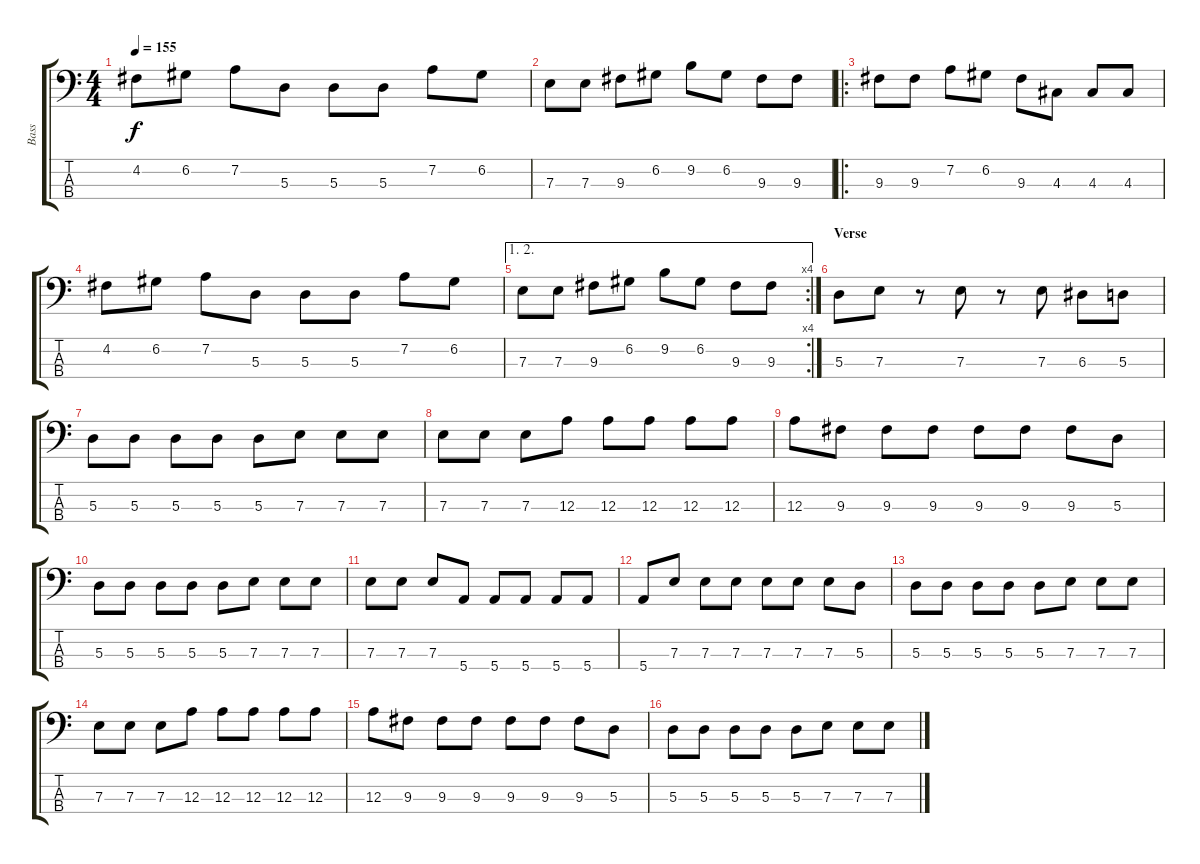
\track ("Bass" "Bass") {instrument electricbasspick}
\staff {score tabs}
\tuning (G2 D2 A1 E1) {hide}
\ts (4 4)
\tempo 155
\clef f4
\ks c
4.2.8{dy f} 6.2.8 7.2.8 5.3.8 5.3.8 5.3.8 7.2.8 6.2.8 |
7.3.8 7.3.8 9.3.8 6.2.8 9.2.8 6.2.8 9.3.8 9.3.8 |
\ro
9.3.8 9.3.8 7.2.8 6.2.8 9.3.8 4.3.8 4.3.8 4.3.8 |
4.2.8 6.2.8 7.2.8 5.3.8 5.3.8 5.3.8 7.2.8 6.2.8 |
\ae (1 2)
\rc 4
7.3.8 7.3.8 9.3.8 6.2.8 9.2.8 6.2.8 9.3.8 9.3.8 |
\section ("" "Verse")
5.3.8 7.3.8 r.8 7.3.8 r.8 7.3.8 6.3.8 5.3.8 |
5.3.8 5.3.8 5.3.8 5.3.8 5.3.8 7.3.8 7.3.8 7.3.8 |
7.3.8 7.3.8 7.3.8 12.3.8 12.3.8 12.3.8 12.3.8 12.3.8 |
12.3.8 9.3.8 9.3.8 9.3.8 9.3.8 9.3.8 9.3.8 5.3.8 |
5.3.8 5.3.8 5.3.8 5.3.8 5.3.8 7.3.8 7.3.8 7.3.8 |
7.3.8 7.3.8 7.3.8 5.4.8 5.4.8 5.4.8 5.4.8 5.4.8 |
5.4.8 7.3.8 7.3.8 7.3.8 7.3.8 7.3.8 7.3.8 5.3.8 |
5.3.8 5.3.8 5.3.8 5.3.8 5.3.8 7.3.8 7.3.8 7.3.8 |
7.3.8 7.3.8 7.3.8 12.3.8 12.3.8 12.3.8 12.3.8 12.3.8 |
12.3.8 9.3.8 9.3.8 9.3.8 9.3.8 9.3.8 9.3.8 5.3.8 |
5.3.8 5.3.8 5.3.8 5.3.8 5.3.8 7.3.8 7.3.8 7.3.8
